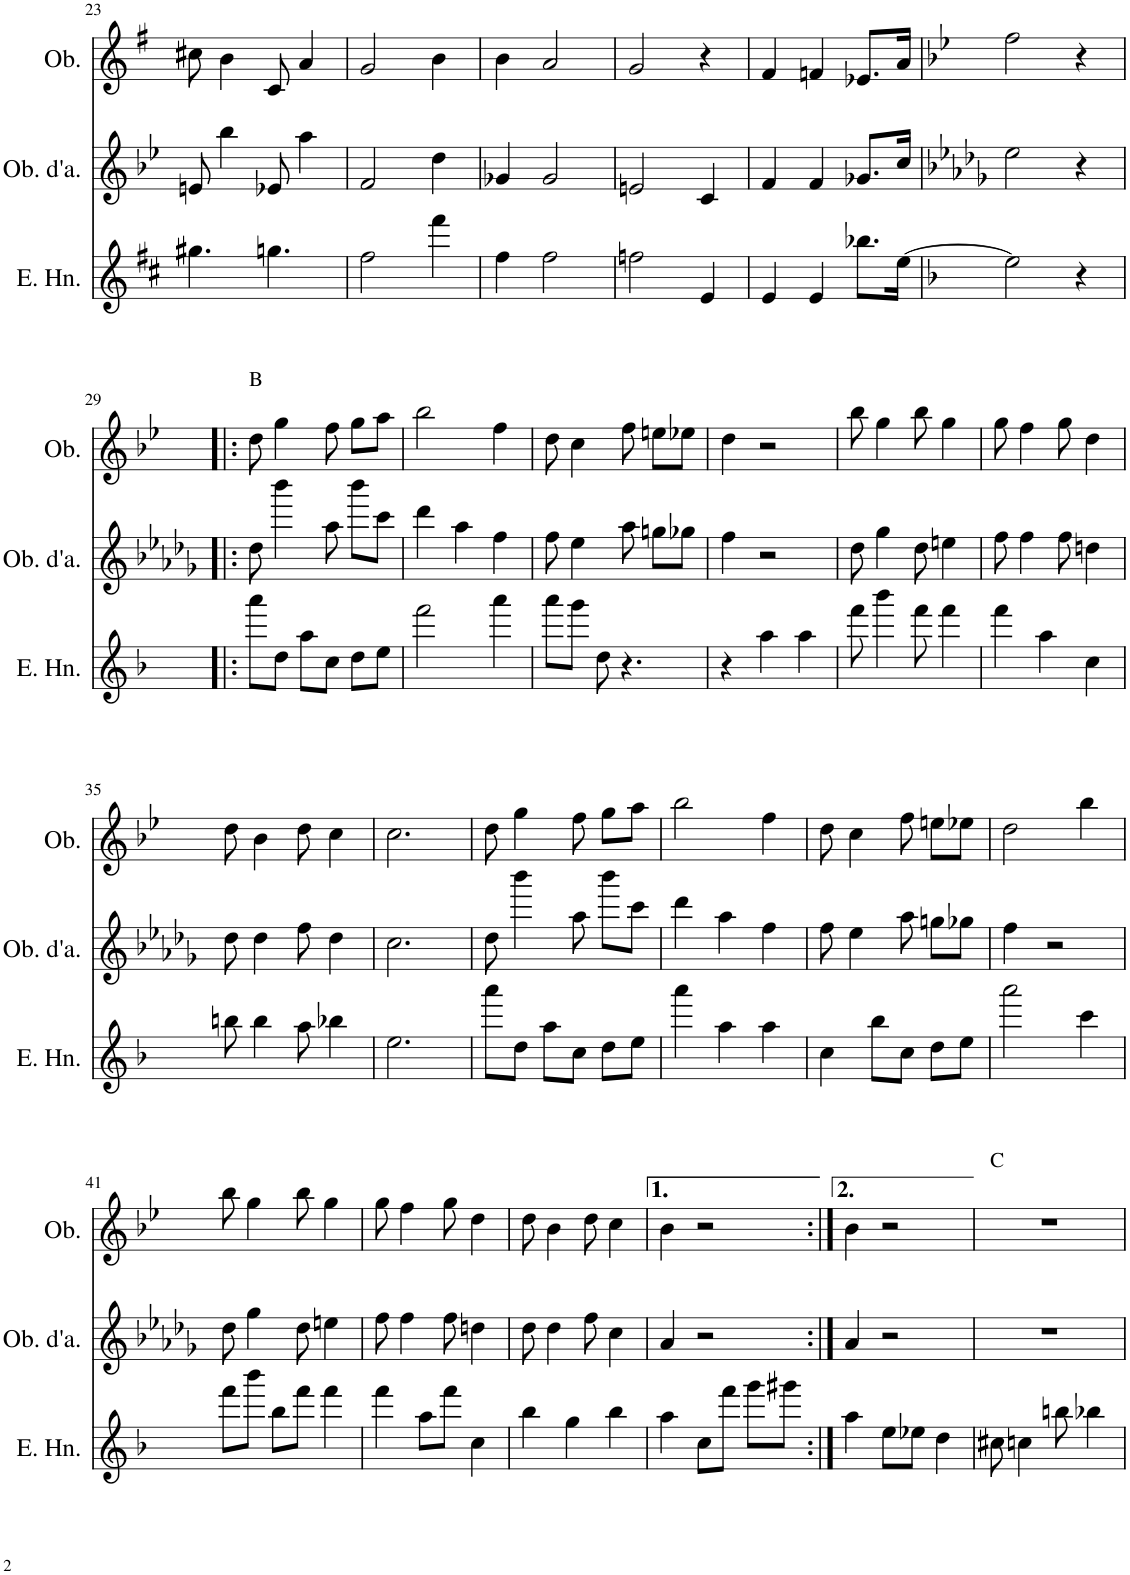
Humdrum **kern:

**kern	**kern	**kern
*part3	*part2	*part1
*staff3	*staff2	*staff1
*I"English Horn	*I"Oboe d'amore	*I"Oboe
*I'E. Hn.	*I'Ob. d'a.	*I'Ob.
!!LO:PB:g=z
*clefG2	*clefG2	*clefG2
*Trd4c7	*Trd2c3	*
*k[f#c#]	*k[b-e-]	*k[f#]
*M3/4	*M3/4	*M3/4
=23	=23	=23
4.gg#X\	8en/	8cc#X\
.	4bb-\	4b\
4.ggn\	8e-X/	8c/
.	4aa\	4a/
=24	=24	=24
2ff#\	2f/	2g/
4fff#\	4dd\	4b\
=25	=25	=25
4ff#\	4g-X/	4b\
2ff#\	2g-/	2a/
=26	=26	=26
2ffn\	2en/	2g/
4e/	4c/	4r
=27	=27	=27
4e/	4f/	4f#/
4e/	4f/	4fn/
8.bb-X\L	8.g-X/L	8.e-X/L
[16ee\Jk	16cc/Jk	16a/Jk
=28	=28	=28
*k[b-]	*k[b-e-a-d-g-]	*k[b-e-]
2ee\]	2ee-\	2ff\
4r	4r	4r
!!LO:LB:g=z
=29!|:	=29!|:	=29!|:
!	!	!LO:TX:a:t=B
8aaa\L	8dd-\	8dd\
8dd\J	4bbb-\	4gg\
8aa\L	.	.
8cc\J	8aaa-\	8ff\
8dd\L	8bbb-\L	8gg\L
8ee\J	8ccc\J	8aa\J
=30	=30	=30
2fff\	4ddd-\	2bb-\
.	4aaa-\	.
4aaa\	4ff\	4ff\
=31	=31	=31
8aaa\L	8ff\	8dd\
8ggg\J	4ee-\	4cc\
8dd\	.	.
4.r	8aaa-\	8ff\
.	8ggn\L	8een\L
.	8gg-X\J	8ee-X\J
=32	=32	=32
4r	4ff\	4dd\
4aa\	2r	2r
4aa\	.	.
=33	=33	=33
8fff\	8dd-\	8bb-\
4bbb-\	4gg-\	4gg\
8fff\	8dd-\	8bb-\
4fff\	4een\	4gg\
=34	=34	=34
4fff\	8ff\	8gg\
.	4ff\	4ff\
4aa\	.	.
.	8ff\	8gg\
4cc\	4ddn\	4dd\
!!LO:LB:g=z
=35	=35	=35
8bbn\	8dd-\	8dd\
4bb\	4dd-\	4b-\
8aa\	8ff\	8dd\
4bb-X\	4dd-\	4cc\
=36	=36	=36
2.ee\	2.cc\	2.cc\
=37	=37	=37
8aaa\L	8dd-\	8dd\
8dd\J	4bbb-\	4gg\
8aa\L	.	.
8cc\J	8aaa-\	8ff\
8dd\L	8bbb-\L	8gg\L
8ee\J	8ccc\J	8aa\J
=38	=38	=38
4aaa\	4ddd-\	2bb-\
4aa\	4aaa-\	.
4aa\	4ff\	4ff\
=39	=39	=39
4cc\	8ff\	8dd\
.	4ee-\	4cc\
8bb-\L	.	.
8cc\J	8aaa-\	8ff\
8dd\L	8ggn\L	8een\L
8ee\J	8gg-X\J	8ee-X\J
=40	=40	=40
2aaa\	4ff\	2dd\
.	2r	.
4ccc\	.	4bb-\
!!LO:LB:g=z
=41	=41	=41
8fff\L	8dd-\	8bb-\
8bbb-\J	4gg-\	4gg\
8bb-\L	.	.
8fff\J	8dd-\	8bb-\
4fff\	4een\	4gg\
=42	=42	=42
4fff\	8ff\	8gg\
.	4ff\	4ff\
8aa\L	.	.
8fff\J	8ff\	8gg\
4cc\	4ddn\	4dd\
=43	=43	=43
4bb-\	8dd-\	8dd\
.	4dd-\	4b-\
4gg\	.	.
.	8ff\	8dd\
4bb-\	4cc\	4cc\
=44	=44	=44
4aa\	4aa-/	4b-\
8cc\L	2r	2r
8fff\J	.	.
8ggg\L	.	.
8ggg#X\J	.	.
=45:|!	=45:|!	=45:|!
4aa\	4aa-/	4b-\
8ee\L	2r	2r
8ee-X\J	.	.
4dd\	.	.
=46	=46	=46
!	!	!LO:TX:a:t=C
8cc#X\	2.r	2.r
4ccn\	.	.
8bbn\	.	.
4bb-X\	.	.
=	=	=
*-	*-	*-
